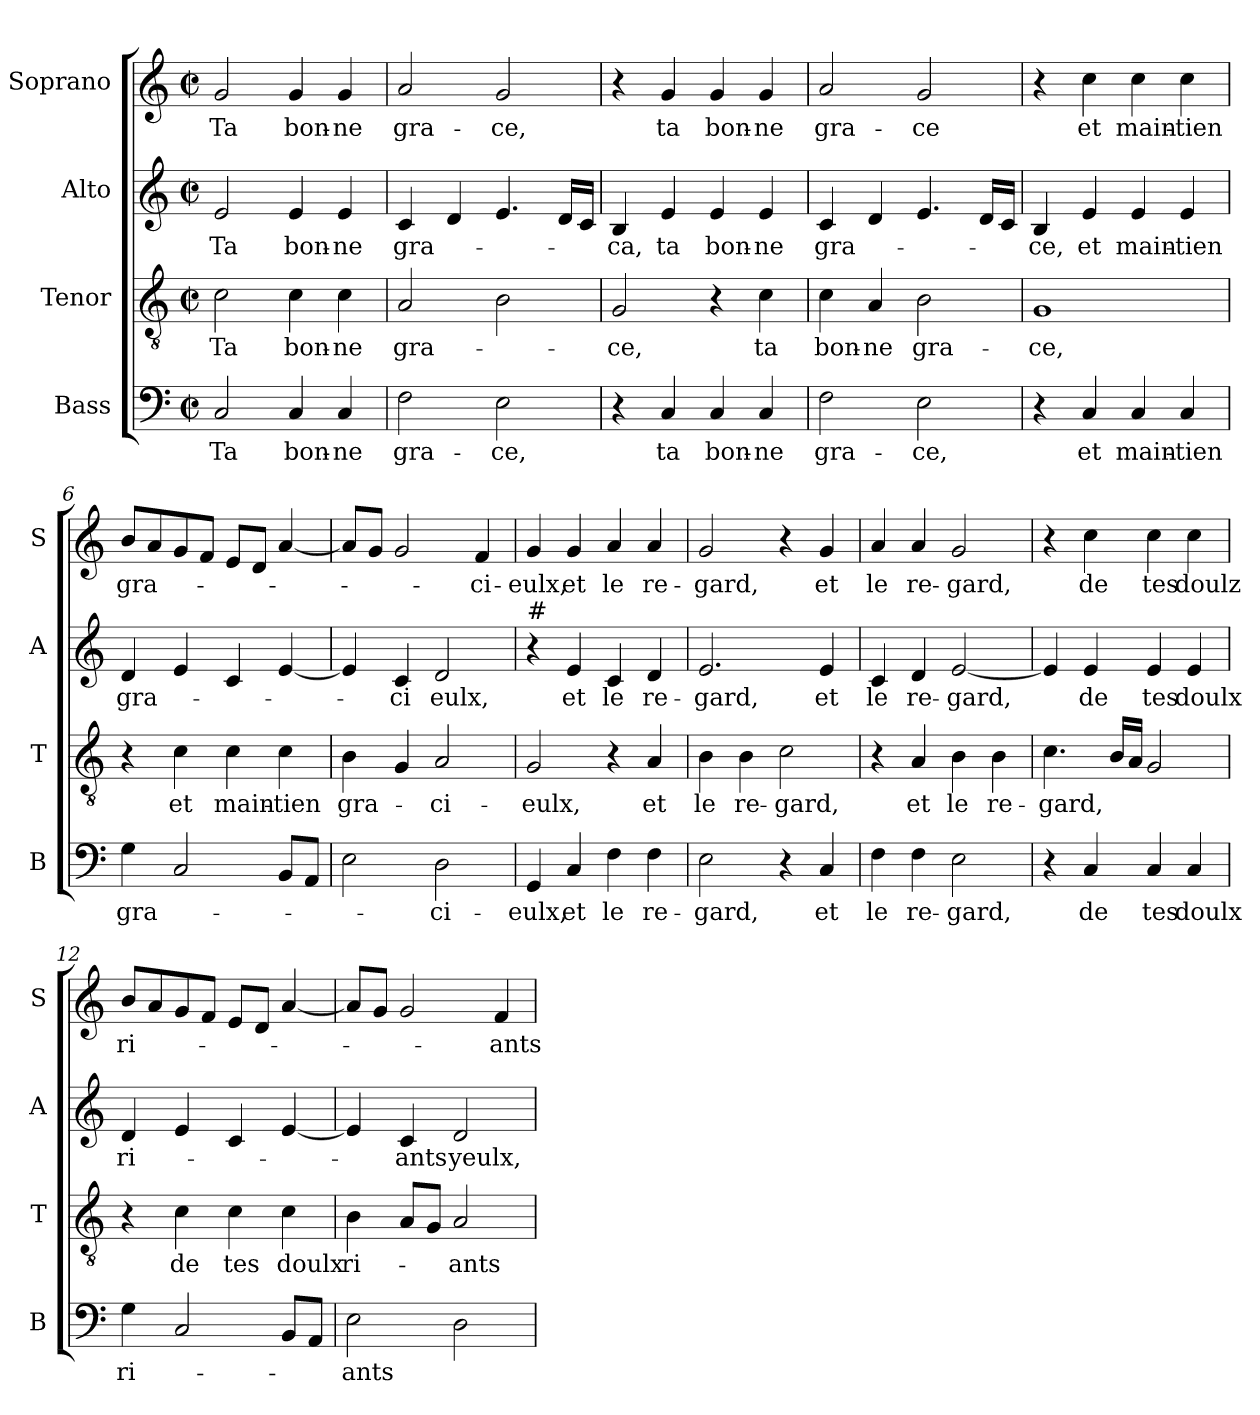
**kern	**text	**kern	**text	**kern	**text	**kern	**text
*part4	*part4	*part3	*part3	*part2	*part2	*part1	*part1
*staff4	*staff4	*staff3	*staff3	*staff2	*staff2	*staff1	*staff1
*I"Bass	*	*I"Tenor	*	*I"Alto	*	*I"Soprano	*
*I'B	*	*I'T	*	*I'A	*	*I'S	*
*clefF4	*	*clefGv2	*	*clefG2	*	*clefG2	*
*k[]	*	*k[]	*	*k[]	*	*k[]	*
*C:	*	*C:	*	*C:	*	*C:	*
*M2/2	*	*M2/2	*	*M2/2	*	*M2/2	*
*met(c|)	*	*met(c|)	*	*met(c|)	*	*met(c|)	*
=1	=1	=1	=1	=1	=1	=1	=1
!	!LO:LY:b	!	!LO:LY:b	!	!LO:LY:b	!	!LO:LY:b
2C/	Ta	2c\	Ta	2e/	Ta	2g/	Ta
!	!LO:LY:b	!	!LO:LY:b	!	!LO:LY:b	!	!LO:LY:b
4C/	bon-	4c\	bon-	4e/	bon-	4g/	bon-
!	!LO:LY:b	!	!LO:LY:b	!	!LO:LY:b	!	!LO:LY:b
4C/	-ne	4c\	-ne	4e/	-ne	4g/	-ne
=2	=2	=2	=2	=2	=2	=2	=2
!	!LO:LY:b	!	!LO:LY:b	!	!LO:LY:b	!	!LO:LY:b
2F\	gra-	2A/	gra-	4c/	gra-	2a/	gra-
.	.	.	.	4d/	.	.	.
!	!LO:LY:b	!	!	!	!	!	!LO:LY:b
2E\	-ce,	2B\	.	4.e/	.	2g/	-ce,
.	.	.	.	16d/LL	.	.	.
.	.	.	.	16c/JJ	.	.	.
=3	=3	=3	=3	=3	=3	=3	=3
!	!	!	!LO:LY:b	!	!LO:LY:b	!	!
4r	.	2G/	-ce,	4B/	-ca,	4r	.
!	!LO:LY:b	!	!	!	!LO:LY:b	!	!LO:LY:b
4C/	ta	.	.	4e/	ta	4g/	ta
!	!LO:LY:b	!	!	!	!LO:LY:b	!	!LO:LY:b
4C/	bon-	4r	.	4e/	bon-	4g/	bon-
!	!LO:LY:b	!	!LO:LY:b	!	!LO:LY:b	!	!LO:LY:b
4C/	-ne	4c\	ta	4e/	-ne	4g/	-ne
=4	=4	=4	=4	=4	=4	=4	=4
!	!LO:LY:b	!	!LO:LY:b	!	!LO:LY:b	!	!LO:LY:b
2F\	gra-	4c\	bon-	4c/	gra-	2a/	gra-
!	!	!	!LO:LY:b	!	!	!	!
.	.	4A/	-ne	4d/	.	.	.
!	!LO:LY:b	!	!LO:LY:b	!	!	!	!LO:LY:b
2E\	-ce,	2B\	gra-	4.e/	.	2g/	-ce
.	.	.	.	16d/LL	.	.	.
.	.	.	.	16c/JJ	.	.	.
=5	=5	=5	=5	=5	=5	=5	=5
!	!	!	!LO:LY:b	!	!LO:LY:b	!	!
4r	.	1G	-ce,	4B/	-ce,	4r	.
!	!LO:LY:b	!	!	!	!LO:LY:b	!	!LO:LY:b
4C/	et	.	.	4e/	et	4cc\	et
!	!LO:LY:b	!	!	!	!LO:LY:b	!	!LO:LY:b
4C/	main-	.	.	4e/	main-	4cc\	main-
!	!LO:LY:b	!	!	!	!LO:LY:b	!	!LO:LY:b
4C/	-tien	.	.	4e/	-tien	4cc\	-tien
!!LO:LB:g=z
=6	=6	=6	=6	=6	=6	=6	=6
!	!LO:LY:b	!	!	!	!LO:LY:b	!	!LO:LY:b
4G\	gra-	4r	.	4d/	gra-	8b/L	gra-
.	.	.	.	.	.	8a/	.
!	!	!	!LO:LY:b	!	!	!	!
2C/	.	4c\	et	4e/	.	8g/	.
.	.	.	.	.	.	8f/J	.
!	!	!	!LO:LY:b	!	!	!	!
.	.	4c\	main-	4c/	.	8e/L	.
.	.	.	.	.	.	8d/J	.
!	!	!	!LO:LY:b	!	!	!	!
8BB/L	.	4c\	-tien	[4e/	.	[4a/	.
8AA/J	.	.	.	.	.	.	.
=7	=7	=7	=7	=7	=7	=7	=7
!	!	!	!LO:LY:b	!	!	!	!
2E\	.	4B\	gra-	4e/]	.	8a/L]	.
.	.	.	.	.	.	8g/J	.
!	!	!	!	!	!LO:LY:b	!	!
.	.	4G/	.	4c/	-ci	2g/	.
!	!LO:LY:b	!	!LO:LY:b	!	!LO:LY:b	!	!
2D\	-ci-	2A/	-ci-	2d/	eulx,	.	.
!	!	!	!	!	!	!	!LO:LY:b
.	.	.	.	.	.	4f/	-ci-
=8	=8	=8	=8	=8	=8	=8	=8
!	!	!	!	!LO:TX:a:t=#	!	!	!
!	!LO:LY:b	!	!LO:LY:b	!	!	!	!LO:LY:b
4GG/	-eulx,	2G/	-eulx,	4r	.	4g/	-eulx,
!	!LO:LY:b	!	!	!	!LO:LY:b	!	!LO:LY:b
4C/	et	.	.	4e/	et	4g/	et
!	!LO:LY:b	!	!	!	!LO:LY:b	!	!LO:LY:b
4F\	le	4r	.	4c/	le	4a/	le
!	!LO:LY:b	!	!LO:LY:b	!	!LO:LY:b	!	!LO:LY:b
4F\	re-	4A/	et	4d/	re-	4a/	re-
=9	=9	=9	=9	=9	=9	=9	=9
!	!LO:LY:b	!	!LO:LY:b	!	!LO:LY:b	!	!LO:LY:b
2E\	-gard,	4B\	le	2.e/	-gard,	2g/	-gard,
!	!	!	!LO:LY:b	!	!	!	!
.	.	4B\	re-	.	.	.	.
!	!	!	!LO:LY:b	!	!	!	!
4r	.	2c\	-gard,	.	.	4r	.
!	!LO:LY:b	!	!	!	!LO:LY:b	!	!LO:LY:b
4C/	et	.	.	4e/	et	4g/	et
=10	=10	=10	=10	=10	=10	=10	=10
!	!LO:LY:b	!	!	!	!LO:LY:b	!	!LO:LY:b
4F\	le	4r	.	4c/	le	4a/	le
!	!LO:LY:b	!	!LO:LY:b	!	!LO:LY:b	!	!LO:LY:b
4F\	re-	4A/	et	4d/	re-	4a/	re-
!	!LO:LY:b	!	!LO:LY:b	!	!LO:LY:b	!	!LO:LY:b
2E\	-gard,	4B\	le	[2e/	-gard,	2g/	-gard,
!	!	!	!LO:LY:b	!	!	!	!
.	.	4B\	re-	.	.	.	.
!!LO:PB:g=z
=11	=11	=11	=11	=11	=11	=11	=11
!	!	!	!LO:LY:b	!	!	!	!
4r	.	4.c\	-gard,	4e/]	.	4r	.
!	!LO:LY:b	!	!	!	!LO:LY:b	!	!LO:LY:b
4C/	de	.	.	4e/	de	4cc\	de
.	.	16B/LL	.	.	.	.	.
.	.	16A/JJ	.	.	.	.	.
!	!LO:LY:b	!	!	!	!LO:LY:b	!	!LO:LY:b
4C/	tes	2G/	.	4e/	tes	4cc\	tes
!	!LO:LY:b	!	!	!	!LO:LY:b	!	!LO:LY:b
4C/	doulx	.	.	4e/	doulx	4cc\	doulz
=12	=12	=12	=12	=12	=12	=12	=12
!	!LO:LY:b	!	!	!	!LO:LY:b	!	!LO:LY:b
4G\	ri-	4r	.	4d/	ri-	8b/L	ri-
.	.	.	.	.	.	8a/	.
!	!	!	!LO:LY:b	!	!	!	!
2C/	.	4c\	de	4e/	.	8g/	.
.	.	.	.	.	.	8f/J	.
!	!	!	!LO:LY:b	!	!	!	!
.	.	4c\	tes	4c/	.	8e/L	.
.	.	.	.	.	.	8d/J	.
!	!	!	!LO:LY:b	!	!	!	!
8BB/L	.	4c\	doulx	[4e/	.	[4a/	.
8AA/J	.	.	.	.	.	.	.
=13	=13	=13	=13	=13	=13	=13	=13
!	!LO:LY:b	!	!LO:LY:b	!	!	!	!
2E\	-ants	4B\	ri-	4e/]	.	8a/L]	.
.	.	.	.	.	.	8g/J	.
!	!	!	!	!	!LO:LY:b	!	!
.	.	8A/L	.	4c/	-ants	2g/	.
.	.	8G/J	.	.	.	.	.
!	!	!	!LO:LY:b	!	!LO:LY:b	!	!
2D\	.	2A/	-ants	2d/	yeulx,	.	.
!	!	!	!	!	!	!	!LO:LY:b
.	.	.	.	.	.	4f/	-ants
=	=	=	=	=	=	=	=
*-	*-	*-	*-	*-	*-	*-	*-
